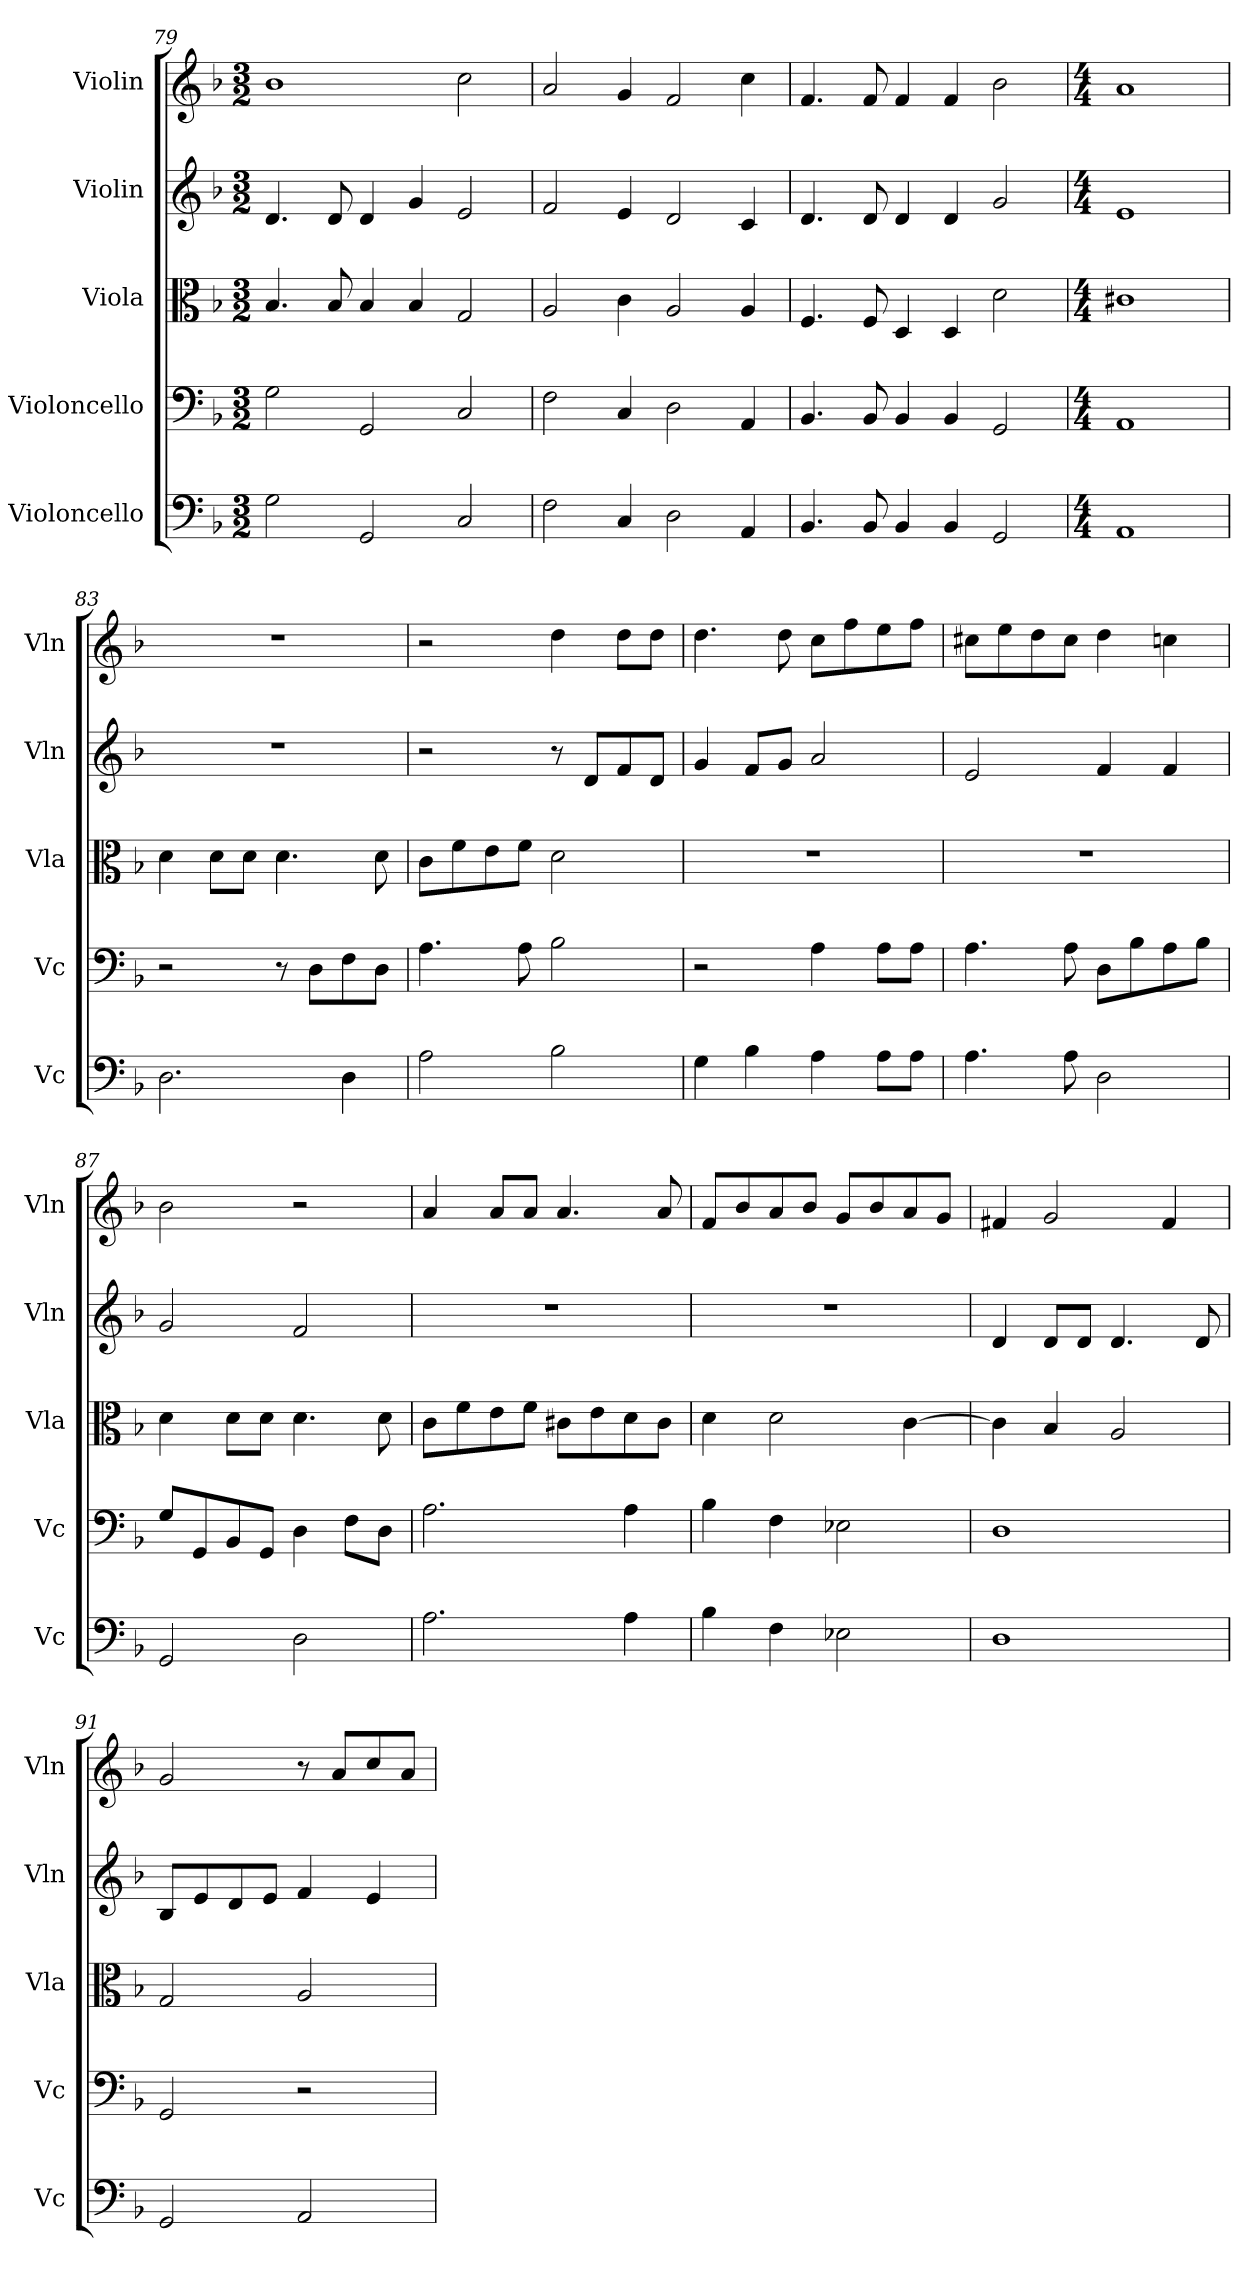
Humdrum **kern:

**kern	**kern	**kern	**kern	**kern
*part5	*part4	*part3	*part2	*part1
*staff5	*staff4	*staff3	*staff2	*staff1
*I"Violoncello	*I"Violoncello	*I"Viola	*I"Violin	*I"Violin
*I'Vc	*I'Vc	*I'Vla	*I'Vln	*I'Vln
*clefF4	*clefF4	*clefC3	*clefG2	*clefG2
*k[b-]	*k[b-]	*k[b-]	*k[b-]	*k[b-]
*M3/2	*M3/2	*M3/2	*M3/2	*M3/2
=79	=79	=79	=79	=79
2G\	2G\	4.B-/	4.d/	1b-
.	.	8B-/	8d/	.
2GG/	2GG/	4B-/	4d/	.
.	.	4B-/	4g/	.
2C/	2C/	2G/	2e/	2cc\
=80	=80	=80	=80	=80
2F\	2F\	2A/	2f/	2a/
4C/	4C/	4c\	4e/	4g/
2D\	2D\	2A/	2d/	2f/
4AA/	4AA/	4A/	4c/	4cc\
=81	=81	=81	=81	=81
4.BB-/	4.BB-/	4.F/	4.d/	4.f/
8BB-/	8BB-/	8F/	8d/	8f/
4BB-/	4BB-/	4D/	4d/	4f/
4BB-/	4BB-/	4D/	4d/	4f/
2GG/	2GG/	2d\	2g/	2b-\
=82	=82	=82	=82	=82
*M4/4	*M4/4	*M4/4	*M4/4	*M4/4
1AA	1AA	1c#X	1e	1a
=83	=83	=83	=83	=83
*	*	*MM120	*	*
2.D\	2r	4d\	1r	1r
.	.	8d\L	.	.
.	.	8d\J	.	.
.	8r	4.d\	.	.
.	8D\L	.	.	.
4D\	8F\	.	.	.
.	8D\J	8d\	.	.
=84	=84	=84	=84	=84
2A\	4.A\	8c\L	2r	2r
.	.	8f\	.	.
.	.	8e\	.	.
.	8A\	8f\J	.	.
2B-\	2B-\	2d\	8r	4dd\
.	.	.	8d/L	.
.	.	.	8f/	8dd\L
.	.	.	8d/J	8dd\J
=85	=85	=85	=85	=85
4G\	2r	1r	4g/	4.dd\
4B-\	.	.	8f/L	.
.	.	.	8g/J	8dd\
4A\	4A\	.	2a/	8cc\L
.	.	.	.	8ff\
8A\L	8A\L	.	.	8ee\
8A\J	8A\J	.	.	8ff\J
=86	=86	=86	=86	=86
4.A\	4.A\	1r	2e/	8cc#X\L
.	.	.	.	8ee\
.	.	.	.	8dd\
8A\	8A\	.	.	8cc#\J
2D\	8D\L	.	4f/	4dd\
.	8B-\	.	.	.
.	8A\	.	4f/	4ccn\
.	8B-\J	.	.	.
=87	=87	=87	=87	=87
2GG/	8G/L	4d\	2g/	2b-\
.	8GG/	.	.	.
.	8BB-/	8d\L	.	.
.	8GG/J	8d\J	.	.
2D\	4D\	4.d\	2f/	2r
.	8F\L	.	.	.
.	8D\J	8d\	.	.
=88	=88	=88	=88	=88
2.A\	2.A\	8c\L	1r	4a/
.	.	8f\	.	.
.	.	8e\	.	8a/L
.	.	8f\J	.	8a/J
.	.	8c#X\L	.	4.a/
.	.	8e\	.	.
4A\	4A\	8d\	.	.
.	.	8c#\J	.	8a/
=89	=89	=89	=89	=89
4B-\	4B-\	4d\	1r	8f/L
.	.	.	.	8b-/
4F\	4F\	2d\	.	8a/
.	.	.	.	8b-/J
2E-X\	2E-X\	.	.	8g/L
.	.	.	.	8b-/
.	.	[4c\	.	8a/
.	.	.	.	8g/J
=90	=90	=90	=90	=90
1D	1D	4c\]	4d/	4f#X/
.	.	4B-/	8d/L	2g/
.	.	.	8d/J	.
.	.	2A/	4.d/	.
.	.	.	.	4f#/
.	.	.	8d/	.
=91	=91	=91	=91	=91
2GG/	2GG/	2G/	8B-/L	2g/
.	.	.	8e/	.
.	.	.	8d/	.
.	.	.	8e/J	.
2AA/	2r	2A/	4f/	8r
.	.	.	.	8a/L
.	.	.	4e/	8cc/
.	.	.	.	8a/J
=	=	=	=	=
*-	*-	*-	*-	*-
